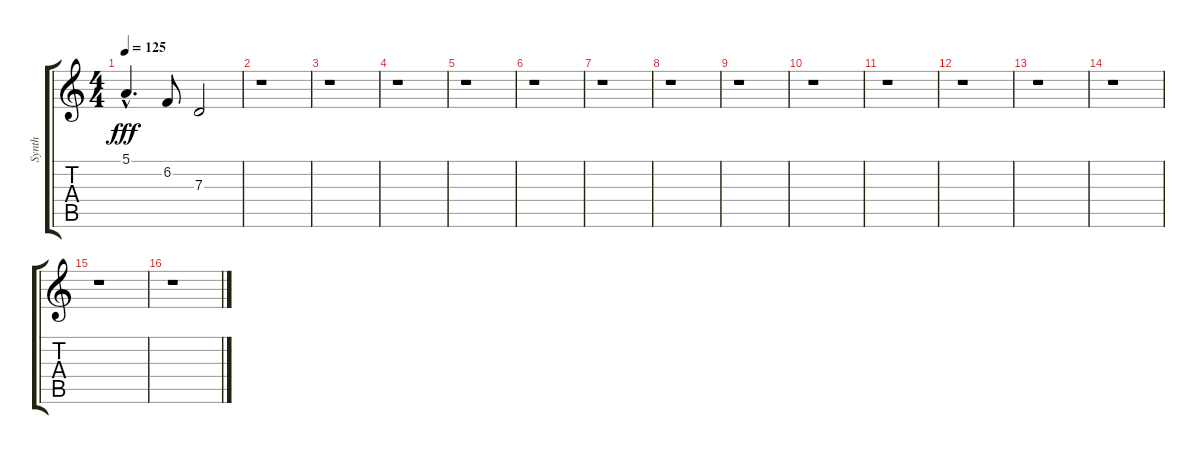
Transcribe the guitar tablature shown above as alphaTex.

\track ("Synth" "Synth") {instrument fiddle}
\staff {score tabs}
\tuning (E4 B3 G3 D3 A2 E2) {hide}
\ts (4 4)
\tempo 125
\clef g2
\ks c
5.1{hac}.4{d dy fff} 6.2.8 7.3.2 |
r.1 |
r.1 |
r.1 |
r.1 |
r.1 |
r.1 |
r.1 |
r.1 |
r.1 |
r.1 |
r.1 |
r.1 |
r.1 |
r.1 |
r.1
